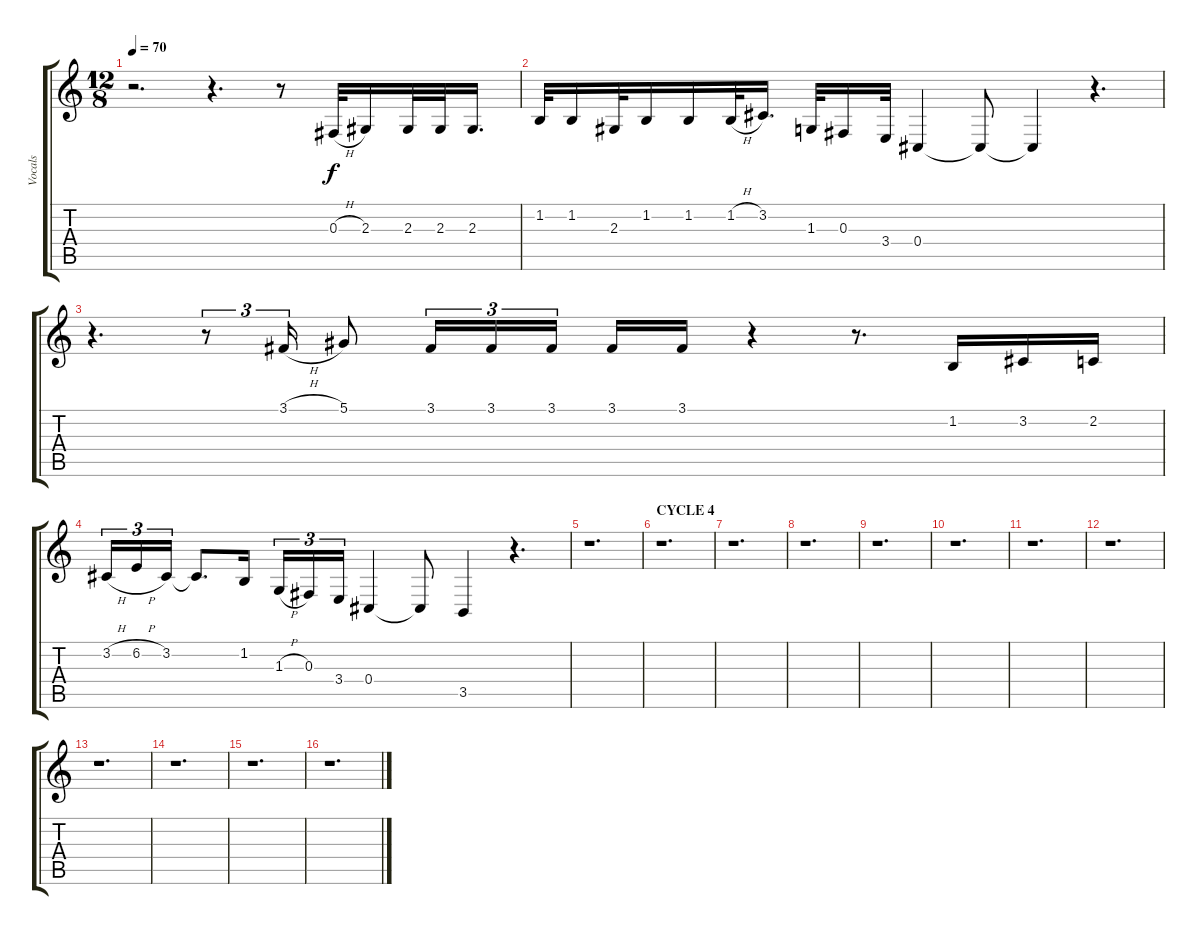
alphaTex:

\track ("Vocals" "Vocals") {instrument altosax}
\staff {score tabs}
\tuning (Eb4 Bb3 Gb3 Db3 Ab2 Eb2) {hide}
\ts (12 8)
\tempo 70
\clef g2
\ks c
r.2{d dy f} r.4{d} r.8 0.3{h}.32 2.3.16 2.3.32 2.3.32 2.3.16{d} |
1.2.32 1.2.16 2.3.32 1.2.16 1.2.16 1.2{h}.32 3.2.16{d} 1.3.32 0.3.16 3.4.32 0.4.4 0.4{t}.8 0.4{t}.4 r.4{d} |
r.4{d} r.8{tu (3 2)} 3.1{h}.16{tu (3 2)} 5.1.8 3.1.16{tu (3 2)} 3.1.16{tu (3 2)} 3.1.16{tu (3 2)} 3.1.16 3.1.16 r.4 r.8{d} 1.2.16 3.2.16 2.2.16 |
3.2{h}.16{tu (3 2)} 6.2{h}.16{tu (3 2)} 3.2.16{tu (3 2)} 3.2{t}.8{d} 1.2.16 1.3{h}.16{tu (3 2)} 0.3.16{tu (3 2)} 3.4.16{tu (3 2)} 0.4.4 0.4{t}.8 3.5.4 r.4{d} |
r.1{d} |
\section ("" "CYCLE 4")
r.1{d} |
r.1{d} |
r.1{d} |
r.1{d} |
r.1{d} |
r.1{d} |
r.1{d} |
r.1{d} |
r.1{d} |
r.1{d} |
r.1{d}
